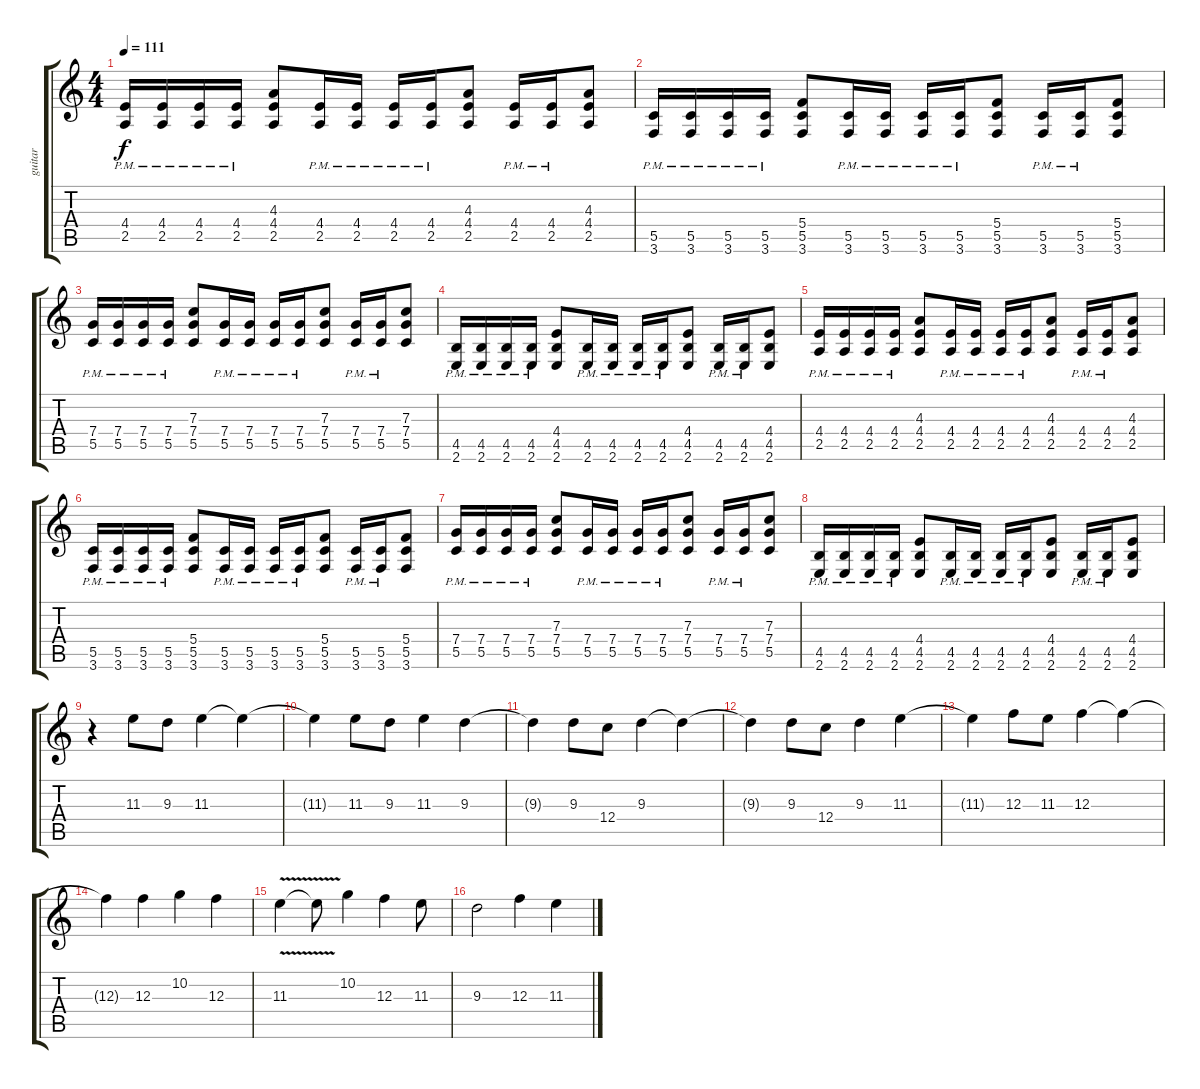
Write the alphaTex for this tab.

\track ("guitar" "guitar") {instrument overdrivenguitar}
\staff {score tabs}
\tuning (D4 A3 F3 C3 G2 D2) {hide}
\ts (4 4)
\tempo 111
\clef g2
\ks c
(4.4{pm} 2.5{pm}).16{dy f} (4.4{pm} 2.5{pm}).16 (4.4{pm} 2.5{pm}).16 (4.4{pm} 2.5{pm}).16 (4.3 4.4 2.5).8 (4.4{pm} 2.5{pm}).16 (4.4{pm} 2.5{pm}).16 (4.4{pm} 2.5{pm}).16 (4.4{pm} 2.5{pm}).16 (4.3 4.4 2.5).8 (4.4{pm} 2.5{pm}).16 (4.4{pm} 2.5{pm}).16 (4.3 4.4 2.5).8 |
(5.5{pm} 3.6{pm}).16 (5.5{pm} 3.6{pm}).16 (5.5{pm} 3.6{pm}).16 (5.5{pm} 3.6{pm}).16 (5.4 5.5 3.6).8 (5.5{pm} 3.6{pm}).16 (5.5{pm} 3.6{pm}).16 (5.5{pm} 3.6{pm}).16 (5.5{pm} 3.6{pm}).16 (5.4 5.5 3.6).8 (5.5{pm} 3.6{pm}).16 (5.5{pm} 3.6{pm}).16 (5.4 5.5 3.6).8 |
(7.4{pm} 5.5{pm}).16 (7.4{pm} 5.5{pm}).16 (7.4{pm} 5.5{pm}).16 (7.4{pm} 5.5{pm}).16 (7.3 7.4 5.5).8 (7.4{pm} 5.5{pm}).16 (7.4{pm} 5.5{pm}).16 (7.4{pm} 5.5{pm}).16 (7.4{pm} 5.5{pm}).16 (7.3 7.4 5.5).8 (7.4{pm} 5.5{pm}).16 (7.4{pm} 5.5{pm}).16 (7.3 7.4 5.5).8 |
(4.5{pm} 2.6{pm}).16 (4.5{pm} 2.6{pm}).16 (4.5{pm} 2.6{pm}).16 (4.5{pm} 2.6{pm}).16 (4.4 4.5 2.6).8 (4.5{pm} 2.6{pm}).16 (4.5{pm} 2.6{pm}).16 (4.5{pm} 2.6{pm}).16 (4.5{pm} 2.6{pm}).16 (4.4 4.5 2.6).8 (4.5{pm} 2.6{pm}).16 (4.5{pm} 2.6{pm}).16 (4.4 4.5 2.6).8 |
(4.4{pm} 2.5{pm}).16 (4.4{pm} 2.5{pm}).16 (4.4{pm} 2.5{pm}).16 (4.4{pm} 2.5{pm}).16 (4.3 4.4 2.5).8 (4.4{pm} 2.5{pm}).16 (4.4{pm} 2.5{pm}).16 (4.4{pm} 2.5{pm}).16 (4.4{pm} 2.5{pm}).16 (4.3 4.4 2.5).8 (4.4{pm} 2.5{pm}).16 (4.4{pm} 2.5{pm}).16 (4.3 4.4 2.5).8 |
(5.5{pm} 3.6{pm}).16 (5.5{pm} 3.6{pm}).16 (5.5{pm} 3.6{pm}).16 (5.5{pm} 3.6{pm}).16 (5.4 5.5 3.6).8 (5.5{pm} 3.6{pm}).16 (5.5{pm} 3.6{pm}).16 (5.5{pm} 3.6{pm}).16 (5.5{pm} 3.6{pm}).16 (5.4 5.5 3.6).8 (5.5{pm} 3.6{pm}).16 (5.5{pm} 3.6{pm}).16 (5.4 5.5 3.6).8 |
(7.4{pm} 5.5{pm}).16 (7.4{pm} 5.5{pm}).16 (7.4{pm} 5.5{pm}).16 (7.4{pm} 5.5{pm}).16 (7.3 7.4 5.5).8 (7.4{pm} 5.5{pm}).16 (7.4{pm} 5.5{pm}).16 (7.4{pm} 5.5{pm}).16 (7.4{pm} 5.5{pm}).16 (7.3 7.4 5.5).8 (7.4{pm} 5.5{pm}).16 (7.4{pm} 5.5{pm}).16 (7.3 7.4 5.5).8 |
(4.5{pm} 2.6{pm}).16 (4.5{pm} 2.6{pm}).16 (4.5{pm} 2.6{pm}).16 (4.5{pm} 2.6{pm}).16 (4.4 4.5 2.6).8 (4.5{pm} 2.6{pm}).16 (4.5{pm} 2.6{pm}).16 (4.5{pm} 2.6{pm}).16 (4.5{pm} 2.6{pm}).16 (4.4 4.5 2.6).8 (4.5{pm} 2.6{pm}).16 (4.5{pm} 2.6{pm}).16 (4.4 4.5 2.6).8 |
r.4 11.3.8 9.3.8 11.3.4 11.3{t}.4 |
11.3{t}.4 11.3.8 9.3.8 11.3.4 9.3.4 |
9.3{t}.4 9.3.8 12.4.8 9.3.4 9.3{t}.4 |
9.3{t}.4 9.3.8 12.4.8 9.3.4 11.3.4 |
11.3{t}.4 12.3.8 11.3.8 12.3.4 12.3{t}.4 |
12.3{t}.4 12.3.4 10.2.4 12.3.4 |
11.3{v}.4 11.3{t}.8 10.2.4 12.3.4 11.3.8 |
9.3.2 12.3.4 11.3.4
